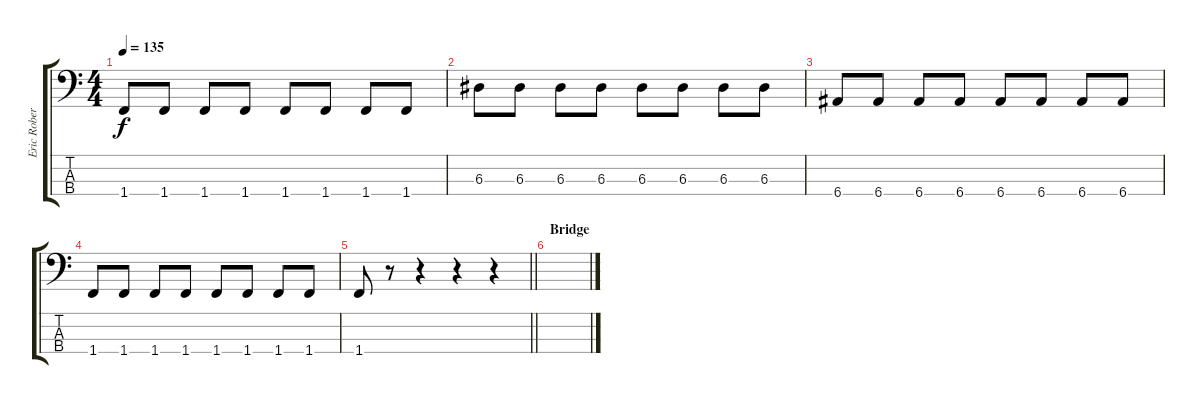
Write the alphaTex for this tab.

\track ("Eric Roberts (Bass)" "Eric Rober") {instrument electricbassfinger}
\staff {score tabs}
\tuning (G2 D2 A1 E1) {hide}
\ts (4 4)
\tempo 135
\clef f4
\ks c
1.4.8{dy f} 1.4.8 1.4.8 1.4.8 1.4.8 1.4.8 1.4.8 1.4.8 |
6.3.8 6.3.8 6.3.8 6.3.8 6.3.8 6.3.8 6.3.8 6.3.8 |
6.4.8 6.4.8 6.4.8 6.4.8 6.4.8 6.4.8 6.4.8 6.4.8 |
1.4.8 1.4.8 1.4.8 1.4.8 1.4.8 1.4.8 1.4.8 1.4.8 |
\barLineRight lightlight
1.4.8 r.8 r.4 r.4 r.4 |
\section ("" "Bridge")
